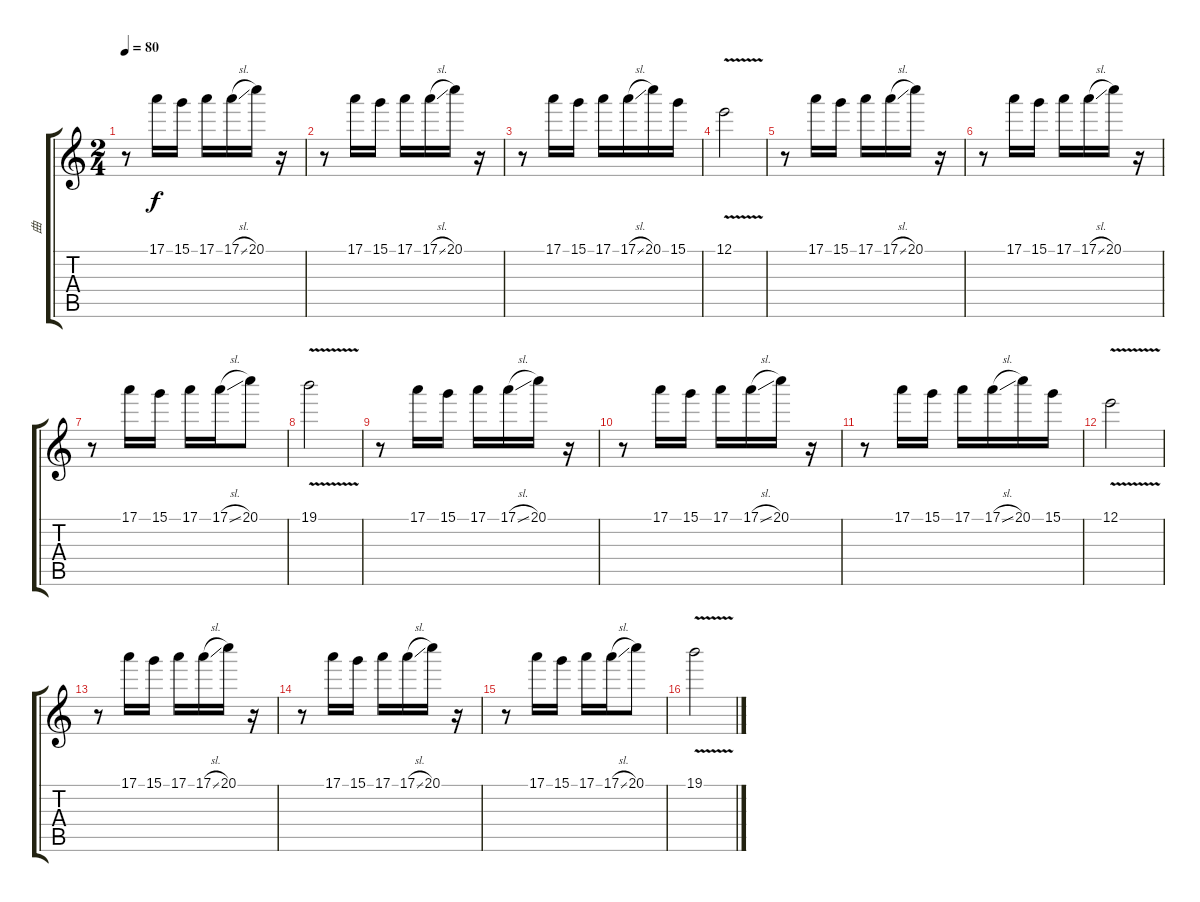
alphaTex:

\track ("曲" "曲") {instrument acousticguitarsteel}
\staff {score tabs}
\tuning (E4 B3 G3 D3 A2 E2) {hide}
\ts (2 4)
\tempo 80
\clef g2
\ks c
r.8{dy f} 17.1.16 15.1.16 17.1.16 17.1{sl}.16 20.1.16 r.16 |
r.8 17.1.16 15.1.16 17.1.16 17.1{sl}.16 20.1.16 r.16 |
r.8 17.1.16 15.1.16 17.1.16 17.1{sl}.16 20.1.16 15.1.16 |
12.1{v}.2 |
r.8 17.1.16 15.1.16 17.1.16 17.1{sl}.16 20.1.16 r.16 |
r.8 17.1.16 15.1.16 17.1.16 17.1{sl}.16 20.1.16 r.16 |
r.8 17.1.16 15.1.16 17.1.16 17.1{sl}.16 20.1.8 |
19.1{v}.2 |
r.8 17.1.16 15.1.16 17.1.16 17.1{sl}.16 20.1.16 r.16 |
r.8 17.1.16 15.1.16 17.1.16 17.1{sl}.16 20.1.16 r.16 |
r.8 17.1.16 15.1.16 17.1.16 17.1{sl}.16 20.1.16 15.1.16 |
12.1{v}.2 |
r.8 17.1.16 15.1.16 17.1.16 17.1{sl}.16 20.1.16 r.16 |
r.8 17.1.16 15.1.16 17.1.16 17.1{sl}.16 20.1.16 r.16 |
r.8 17.1.16 15.1.16 17.1.16 17.1{sl}.16 20.1.8 |
19.1{v}.2
